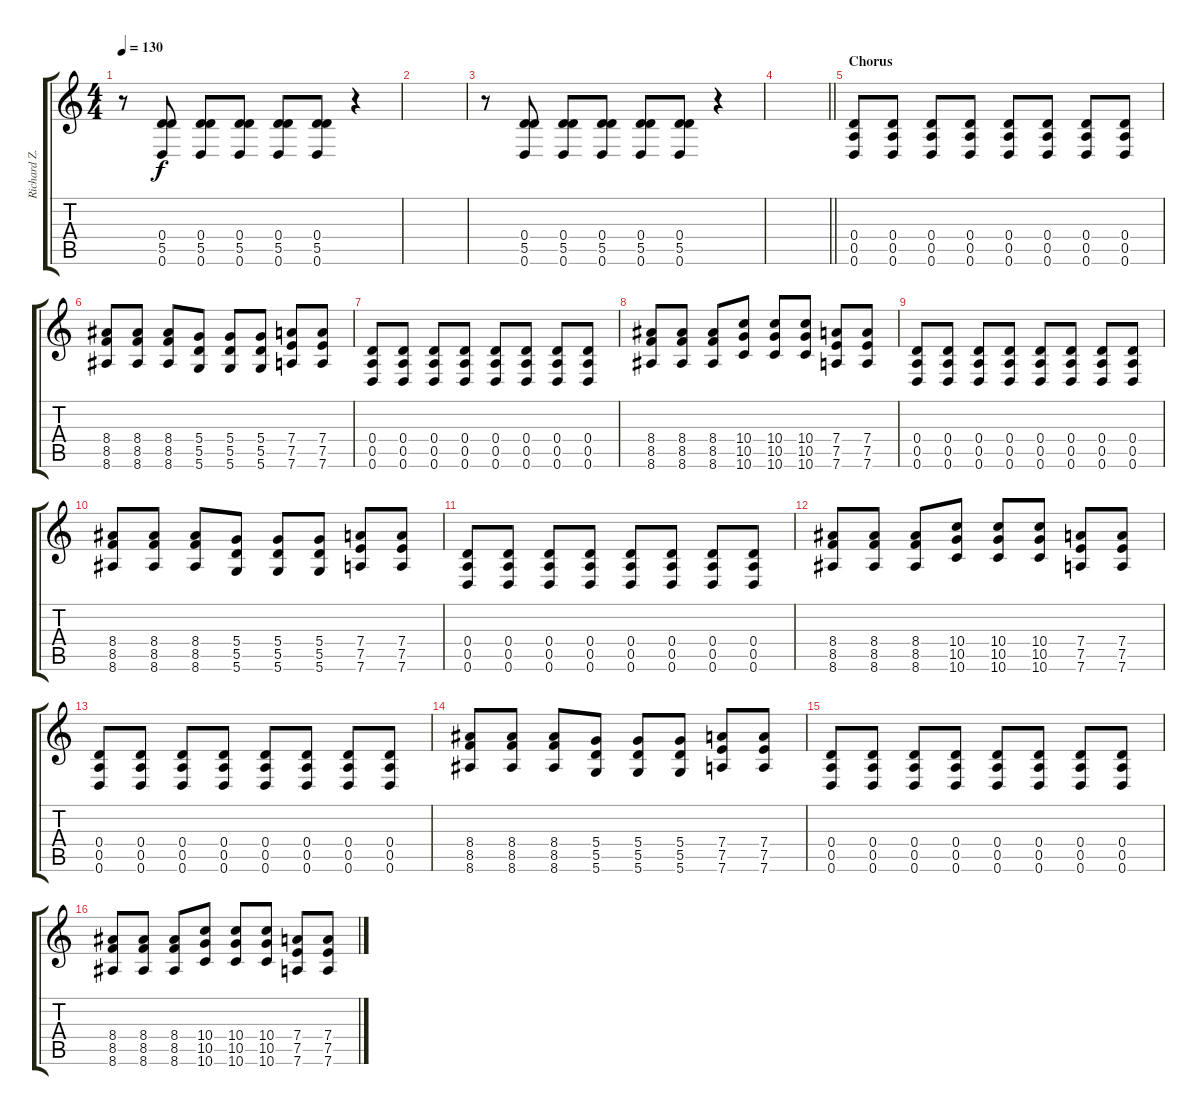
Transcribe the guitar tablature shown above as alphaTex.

\track ("Richard Z. Kruspe" "Richard Z.") {instrument distortionguitar}
\staff {score tabs}
\tuning (E4 B3 G3 D3 A2 D2) {hide}
\ts (4 4)
\tempo 130
\clef g2
\ks c
r.8{dy f} (0.4 5.5 0.6).8 (0.4 5.5 0.6).8 (0.4 5.5 0.6).8 (0.4 5.5 0.6).8 (0.4 5.5 0.6).8 r.4 |
|
r.8 (0.4 5.5 0.6).8 (0.4 5.5 0.6).8 (0.4 5.5 0.6).8 (0.4 5.5 0.6).8 (0.4 5.5 0.6).8 r.4 |
\barLineRight lightlight
|
\section ("" "Chorus")
(0.4 0.5 0.6).8 (0.4 0.5 0.6).8 (0.4 0.5 0.6).8 (0.4 0.5 0.6).8 (0.4 0.5 0.6).8 (0.4 0.5 0.6).8 (0.4 0.5 0.6).8 (0.4 0.5 0.6).8 |
(8.4 8.5 8.6).8 (8.4 8.5 8.6).8 (8.4 8.5 8.6).8 (5.4 5.5 5.6).8 (5.4 5.5 5.6).8 (5.4 5.5 5.6).8 (7.4 7.5 7.6).8 (7.4 7.5 7.6).8 |
(0.4 0.5 0.6).8 (0.4 0.5 0.6).8 (0.4 0.5 0.6).8 (0.4 0.5 0.6).8 (0.4 0.5 0.6).8 (0.4 0.5 0.6).8 (0.4 0.5 0.6).8 (0.4 0.5 0.6).8 |
(8.4 8.5 8.6).8 (8.4 8.5 8.6).8 (8.4 8.5 8.6).8 (10.4 10.5 10.6).8 (10.4 10.5 10.6).8 (10.4 10.5 10.6).8 (7.4 7.5 7.6).8 (7.4 7.5 7.6).8 |
(0.4 0.5 0.6).8 (0.4 0.5 0.6).8 (0.4 0.5 0.6).8 (0.4 0.5 0.6).8 (0.4 0.5 0.6).8 (0.4 0.5 0.6).8 (0.4 0.5 0.6).8 (0.4 0.5 0.6).8 |
(8.4 8.5 8.6).8 (8.4 8.5 8.6).8 (8.4 8.5 8.6).8 (5.4 5.5 5.6).8 (5.4 5.5 5.6).8 (5.4 5.5 5.6).8 (7.4 7.5 7.6).8 (7.4 7.5 7.6).8 |
(0.4 0.5 0.6).8 (0.4 0.5 0.6).8 (0.4 0.5 0.6).8 (0.4 0.5 0.6).8 (0.4 0.5 0.6).8 (0.4 0.5 0.6).8 (0.4 0.5 0.6).8 (0.4 0.5 0.6).8 |
(8.4 8.5 8.6).8 (8.4 8.5 8.6).8 (8.4 8.5 8.6).8 (10.4 10.5 10.6).8 (10.4 10.5 10.6).8 (10.4 10.5 10.6).8 (7.4 7.5 7.6).8 (7.4 7.5 7.6).8 |
(0.4 0.5 0.6).8 (0.4 0.5 0.6).8 (0.4 0.5 0.6).8 (0.4 0.5 0.6).8 (0.4 0.5 0.6).8 (0.4 0.5 0.6).8 (0.4 0.5 0.6).8 (0.4 0.5 0.6).8 |
(8.4 8.5 8.6).8 (8.4 8.5 8.6).8 (8.4 8.5 8.6).8 (5.4 5.5 5.6).8 (5.4 5.5 5.6).8 (5.4 5.5 5.6).8 (7.4 7.5 7.6).8 (7.4 7.5 7.6).8 |
(0.4 0.5 0.6).8 (0.4 0.5 0.6).8 (0.4 0.5 0.6).8 (0.4 0.5 0.6).8 (0.4 0.5 0.6).8 (0.4 0.5 0.6).8 (0.4 0.5 0.6).8 (0.4 0.5 0.6).8 |
(8.4 8.5 8.6).8 (8.4 8.5 8.6).8 (8.4 8.5 8.6).8 (10.4 10.5 10.6).8 (10.4 10.5 10.6).8 (10.4 10.5 10.6).8 (7.4 7.5 7.6).8 (7.4 7.5 7.6).8
